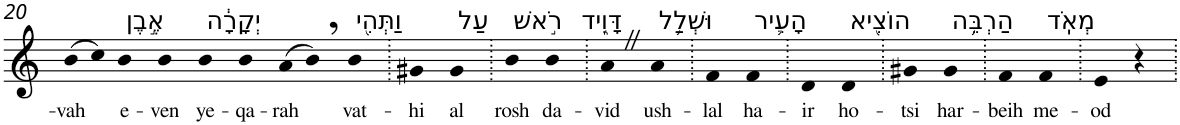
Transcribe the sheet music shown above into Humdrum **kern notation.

**kern	**text
*part1	*part1
*staff1	*staff1
*I"Piano	*
*I'Pno	*
!!LO:PB:g=z
*clefG2	*
*k[]	*
=20	=20
!	!LO:LY:b
(>8b	-vah
8cc)	.
!LO:TX:a:t=אֶ֣בֶן	!
!	!LO:LY:b
4b	e-
!	!LO:LY:b
4b	-ven
!LO:TX:a:t=יְקָרָ֔ה	!
!	!LO:LY:b
4b	ye-
!	!LO:LY:b
4b	-qa-
!	!LO:LY:b
(>8a	-rah
8b,)	.
!LO:TX:a:t=וַתְּהִ֖י	!
!	!LO:LY:b
4b	vat-
=21.	=21.
!	!LO:LY:b
4g#X	-hi
!LO:TX:a:t=עַל	!
!	!LO:LY:b
4g#	al
=22.	=22.
!LO:TX:a:t=רֹ֣אשׁ	!
!	!LO:LY:b
4b	rosh
!LO:TX:a:t=דָּוִ֑יד	!
!	!LO:LY:b
4b	da-
=23.	=23.
!	!LO:LY:b
4aZ	-vid
!LO:TX:a:t=וּשְׁלַ֥ל	!
!	!LO:LY:b
4a	ush-
=24.	=24.
!	!LO:LY:b
4f	-lal
!LO:TX:a:t=הָעִ֛יר	!
!	!LO:LY:b
4f	ha-
=25.	=25.
!	!LO:LY:b
4d	-ir
!LO:TX:a:t=הוֹצִ֖יא	!
!	!LO:LY:b
4d	ho-
=26.	=26.
!	!LO:LY:b
4g#X	-tsi
!LO:TX:a:t=הַרְבֵּ֥ה	!
!	!LO:LY:b
4g#	har-
=27.	=27.
!	!LO:LY:b
4f	-beih
!LO:TX:a:t=מְאֹֽד	!
!	!LO:LY:b
4f	me-
=28.	=28.
!	!LO:LY:b
4e	-od
4r	.
=.	=.
*-	*-
